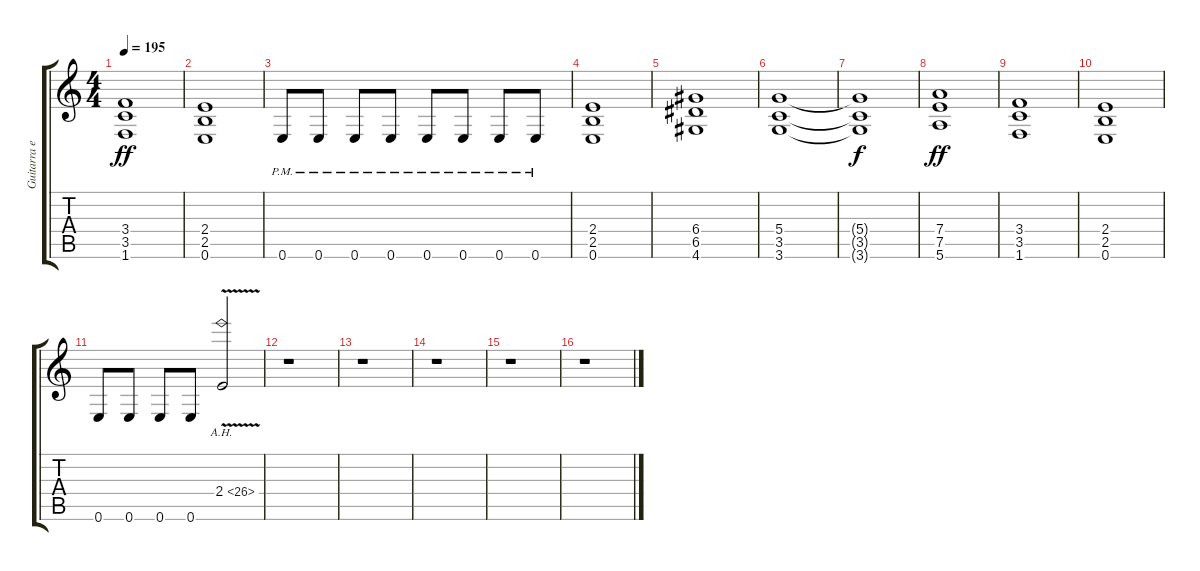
\track ("Guitarra extra" "Guitarra e") {instrument distortionguitar}
\staff {score tabs}
\tuning (E4 B3 G3 D3 A2 E2) {hide}
\ts (4 4)
\tempo 195
\clef g2
\ks c
(3.4 3.5 1.6).1{dy ff} |
(2.4 2.5 0.6).1 |
0.6{pm}.8 0.6{pm}.8 0.6{pm}.8 0.6{pm}.8 0.6{pm}.8 0.6{pm}.8 0.6{pm}.8 0.6{pm}.8 |
(2.4 2.5 0.6).1 |
(6.4 6.5 4.6).1 |
(5.4 3.5 3.6).1 |
(5.4{t} 3.5{t} 3.6{t}).1{dy f} |
(7.4 7.5 5.6).1{dy ff} |
(3.4 3.5 1.6).1 |
(2.4 2.5 0.6).1 |
0.6.8 0.6.8 0.6.8 0.6.8 2.4{ah 24 v}.2 |
r.1 |
r.1 |
r.1 |
r.1 |
r.1
